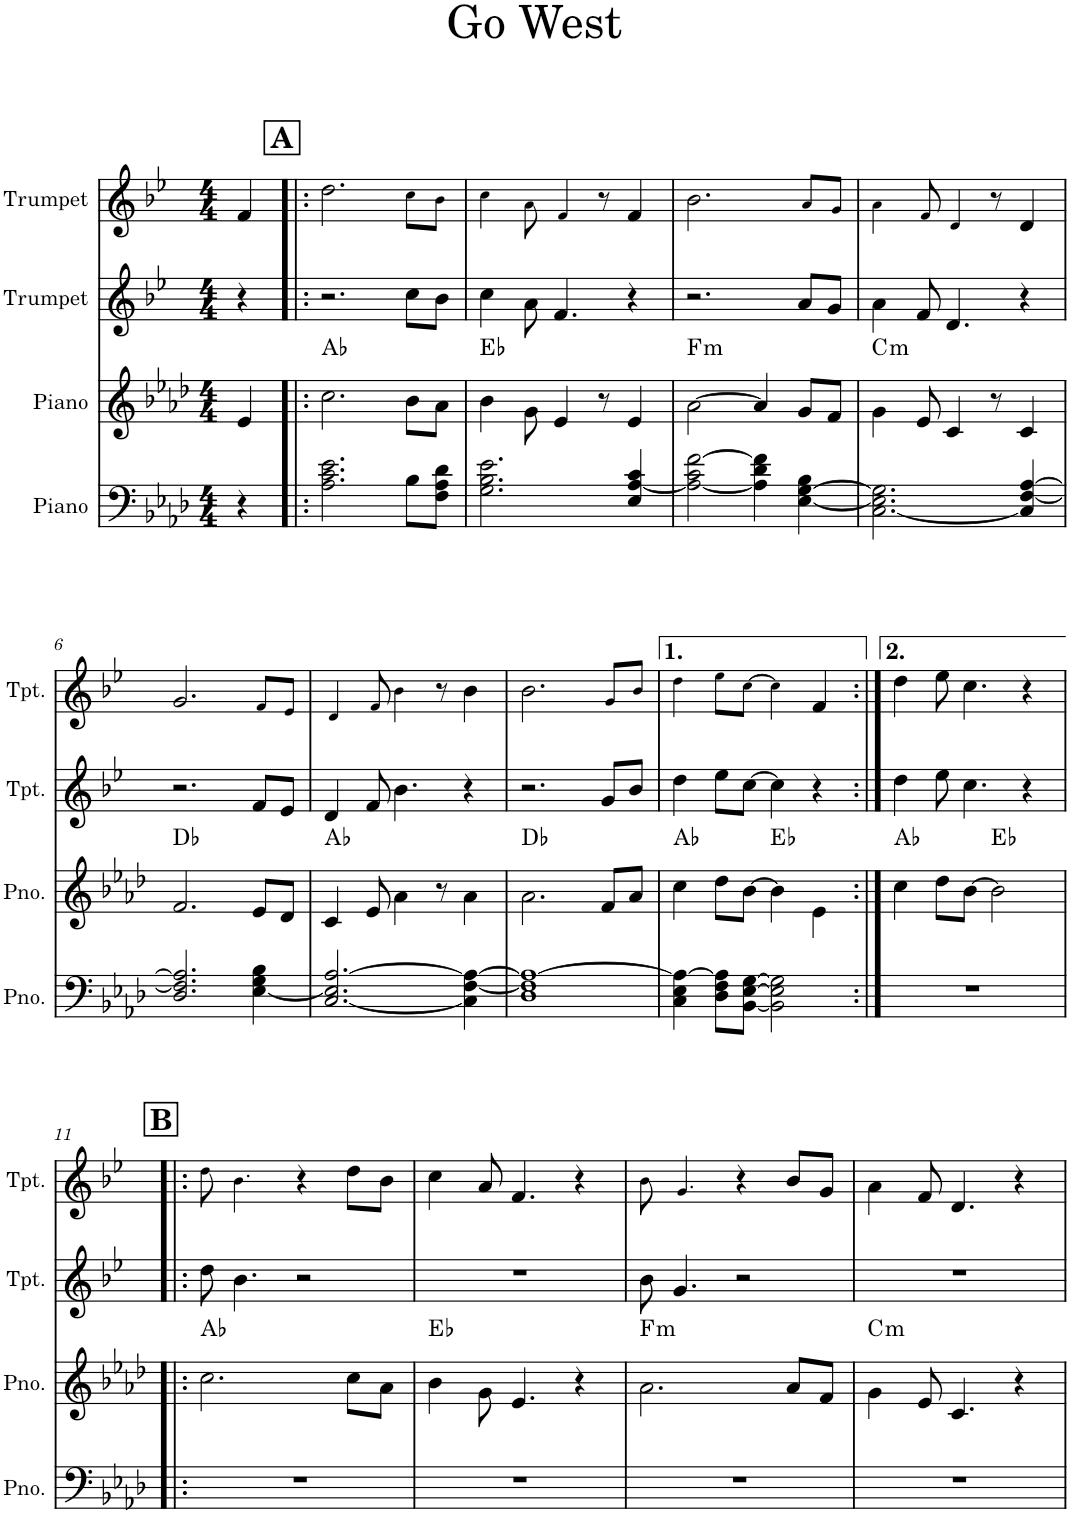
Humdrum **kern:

**kern	**kern	**harte	**kern	**kern
*part4	*part3	*part3	*part2	*part1
*staff4	*staff3	*	*staff2	*staff1
*I"Piano	*I"Piano	*	*I"Trumpet	*I"Trumpet
*I'Pno.	*I'Pno.	*	*I'Tpt.	*I'Tpt.
*clefF4	*clefG2	*	*clefG2	*clefG2
*	*	*	*Trd1c2	*Trd1c2
*k[b-e-a-d-]	*k[b-e-a-d-]	*	*k[b-e-]	*k[b-e-]
*M4/4	*M4/4	*	*M4/4	*M4/4
=1	=1	=1	=1	=1
4r	4e-/	.	4r	4f/
!!LO:REH:place=s1:a:B:cj:fs=14:t=A
=2!|:	=2!|:	=2!|:	=2!|:	=2!|:
2.A-\ 2.c\ 2.e-\	2.cc\	Ab:maj	2.r	2.dd\
8B-\L	8b-\L	.	8cc\L	8cc!\L
8F\ 8A-\ 8d-\J	8a-\J	.	8b-\J	8b-!\J
=3	=3	=3	=3	=3
2.G\ 2.B-\ 2.e-\	4b-\	Eb:maj	4cc\	4cc!\
.	8g\	.	8a\	8a!\
.	4e-/	.	4.f/	4f!/
.	8r	.	.	8r
4E-/ [4A-/ 4c/	4e-/	.	4r	4f/
=4	=4	=4	=4	=4
!	!	!LO:H:kt=m	!	!
2A-\_ 2c\ [2f\	[2a-\	F:min	2.r	2.b-\
4A-\] 4d-\ 4f\]	4a-/]	.	.	.
[4E-\ [4G\ 4B-\	8g/L	.	8a/L	8a!/L
.	8f/J	.	8g/J	8g!/J
=5	=5	=5	=5	=5
!	!	!LO:H:kt=m	!	!
[2.C\ 2.E-\] 2.G\]	4g\	C:min	4a\	4a!\
.	8e-/	.	8f/	8f!/
.	4c/	.	4.d/	4d!/
.	8r	.	.	8r
4C/] [4F/ [4A-/	4c/	.	4r	4d/
!!LO:LB:g=z
=6	=6	=6	=6	=6
2.D-/ 2.F/] 2.A-/]	2.f/	Db:maj	2.r	2.g/
[4E-\ 4G\ 4B-\	8e-/L	.	8f/L	8f!/L
.	8d-/J	.	8e-/J	8e-!/J
=7	=7	=7	=7	=7
[2.C/ 2.E-/] [2.A-/	4c/	Ab:maj	4d/	4d!/
.	8e-/	.	8f/	8f!/
.	4a-\	.	4.b-\	4b-!\
.	8r	.	.	8r
4C\] [4F\ 4A-\_	4a-\	.	4r	4b-\
=8	=8	=8	=8	=8
1D- 1F] 1A-_	2.a-\	Db:maj	2.r	2.b-\
.	8f/L	.	8g/L	8g!/L
.	8a-/J	.	8b-/J	8b-!/J
=9	=9	=9	=9	=9
4C\ 4E-\ 4A-\_	4cc\	Ab:maj	4dd\	4dd!\
8D-\ 8F\ 8A-\]L	8dd-\L	.	8ee-\L	8ee-!\L
[8BB-\ [8E-\ [8G\J	[8b-\J	.	[>8cc\J	[>8cc!\J
2BB-\] 2E-\] 2G\]	4b-\]	Eb:maj	4cc\]	4cc!\]
.	4e-\	.	4r	4f/
=10:|!	=10:|!	=10:|!	=10:|!	=10:|!
1r	4cc\	Ab:maj	4dd\	4dd\
.	8dd-\L	.	8ee-\	8ee-\
.	[8b-\J	.	4.cc\	4.cc\
.	2b-\]	Eb:maj	.	.
.	.	.	4r	4r
!!LO:LB:g=z
!!LO:REH:place=s1:a:B:cj:fs=14:t=B
=11!|:	=11!|:	=11!|:	=11!|:	=11!|:
1r	2.cc\	Ab:maj	8dd\	8dd!\
.	.	.	4.b-\	4.b-!\
.	.	.	2r	4r
.	8cc\L	.	.	8dd\L
.	8a-\J	.	.	8b-\J
=12	=12	=12	=12	=12
1r	4b-\	Eb:maj	1r	4cc\
.	8g\	.	.	8a/
.	4.e-/	.	.	4.f/
.	4r	.	.	4r
=13	=13	=13	=13	=13
!	!	!LO:H:kt=m	!	!
1r	2.a-\	F:min	8b-\	8b-!\
.	.	.	4.g/	4.g!/
.	.	.	2r	4r
.	8a-/L	.	.	8b-/L
.	8f/J	.	.	8g/J
=14	=14	=14	=14	=14
!	!	!LO:H:kt=m	!	!
1r	4g\	C:min	1r	4a\
.	8e-/	.	.	8f/
.	4.c/	.	.	4.d/
.	4r	.	.	4r
=	=	=	=	=
*-	*-	*-	*-	*-
